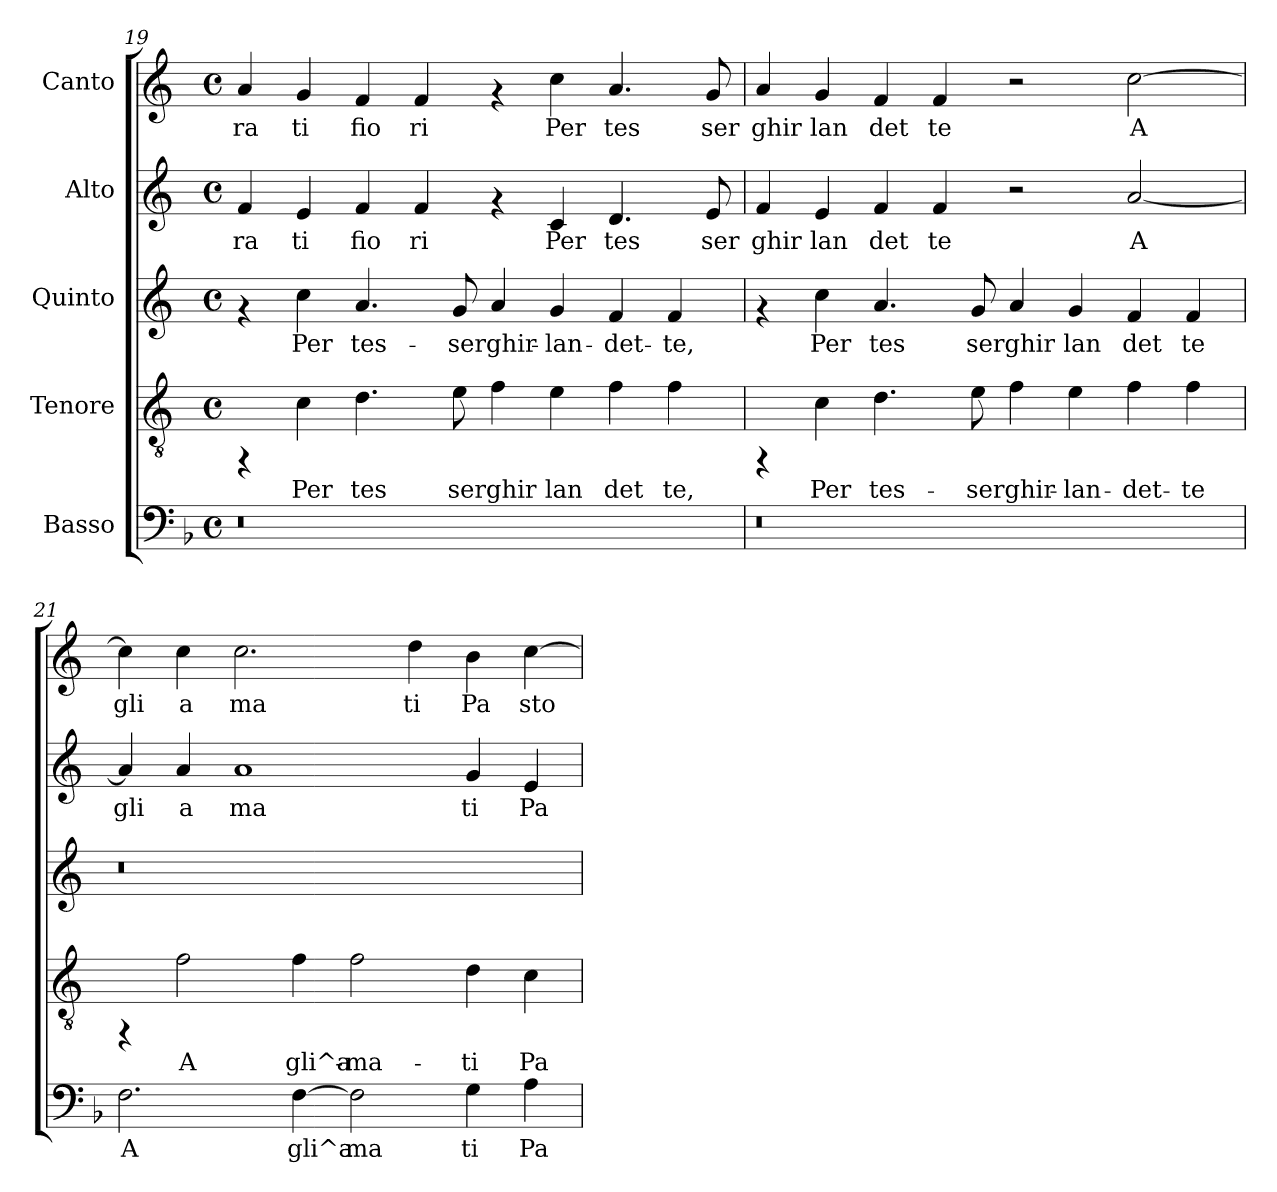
**kern	**text	**kern	**text	**kern	**text	**kern	**text	**kern	**text
*part5	*part5	*part4	*part4	*part3	*part3	*part2	*part2	*part1	*part1
*staff5	*staff5	*staff4	*staff4	*staff3	*staff3	*staff2	*staff2	*staff1	*staff1
*I"Basso	*	*I"Tenore	*	*I"Quinto	*	*I"Alto	*	*I"Canto	*
*clefF4	*	*clefGv2	*	*clefG2	*	*clefG2	*	*clefG2	*
*	*	*ITrd-3c-5	*	*ITrd-3c-5	*	*ITrd-3c-5	*	*ITrd-3c-5	*
*k[b-]	*	*k[b-]	*	*k[b-]	*	*k[b-]	*	*k[b-]	*
*F:	*	*F:	*	*F:	*	*F:	*	*F:	*
*M4/4	*	*M4/4	*	*M4/4	*	*M4/4	*	*M4/4	*
*met(c)	*	*met(c)	*	*met(c)	*	*met(c)	*	*met(c)	*
=19	=19	=19	=19	=19	=19	=19	=19	=19	=19
!	!	!	!	!	!	!	!LO:LY:b:cj	!	!LO:LY:b:cj
0r	.	4rFF	.	4rf	.	4b-/	ra	4dd/	ra
!	!	!	!LO:LY:b:cj	!	!LO:LY:b:cj	!	!LO:LY:b:cj	!	!LO:LY:b:cj
.	.	4f\	Per	4ff\	Per	4a/	ti	4cc/	ti
!	!	!	!LO:LY:b:cj	!	!LO:LY:b:cj	!	!LO:LY:b:cj	!	!LO:LY:b:cj
.	.	4.g\	tes	4.dd/	tes-	4b-/	fio	4b-/	fio
!	!	!	!	!	!	!	!LO:LY:b:cj	!	!LO:LY:b:cj
.	.	.	.	.	.	4b-/	ri	4b-/	ri
!	!	!	!LO:LY:b:cj	!	!LO:LY:b:cj	!	!	!	!
.	.	8a\	ser	8cc/	-ser	.	.	.	.
!	!	!	!LO:LY:b:cj	!	!LO:LY:b:cj	!	!	!	!
.	.	4b-\	ghir	4dd/	ghir-	4rf	.	4rf	.
!	!	!	!LO:LY:b:cj	!	!LO:LY:b:cj	!	!LO:LY:b:cj	!	!LO:LY:b:cj
.	.	4a\	lan	4cc/	-lan-	4f/	Per	4ff\	Per
!	!	!	!LO:LY:b:cj	!	!LO:LY:b:cj	!	!LO:LY:b:cj	!	!LO:LY:b:cj
.	.	4b-\	det	4b-/	-det-	4.g/	tes	4.dd/	tes
!	!	!	!LO:LY:b:cj	!	!LO:LY:b:cj	!	!	!	!
.	.	4b-\	te,	4b-/	-te,	.	.	.	.
!	!	!	!	!	!	!	!LO:LY:b:cj	!	!LO:LY:b:cj
.	.	.	.	.	.	8a/	ser	8cc/	ser
!!LO:PB:g=z
=20	=20	=20	=20	=20	=20	=20	=20	=20	=20
!	!	!	!	!	!	!	!LO:LY:b:cj	!	!LO:LY:b:cj
0r	.	4rFF	.	4rf	.	4b-/	ghir	4dd/	ghir
!	!	!	!LO:LY:b:cj	!	!LO:LY:b:cj	!	!LO:LY:b:cj	!	!LO:LY:b:cj
.	.	4f\	Per	4ff\	Per	4a/	lan	4cc/	lan
!	!	!	!LO:LY:b:cj	!	!LO:LY:b:cj	!	!LO:LY:b:cj	!	!LO:LY:b:cj
.	.	4.g\	tes-	4.dd/	tes	4b-/	det	4b-/	det
!	!	!	!	!	!	!	!LO:LY:b:cj	!	!LO:LY:b:cj
.	.	.	.	.	.	4b-/	te	4b-/	te
!	!	!	!LO:LY:b:cj	!	!LO:LY:b:cj	!	!	!	!
.	.	8a\	-ser	8cc/	ser	.	.	.	.
!	!	!	!LO:LY:b:cj	!	!LO:LY:b:cj	!	!	!	!
.	.	4b-\	ghir-	4dd/	ghir	2r	.	2r	.
!	!	!	!LO:LY:b:cj	!	!LO:LY:b:cj	!	!	!	!
.	.	4a\	-lan-	4cc/	lan	.	.	.	.
!	!	!	!LO:LY:b:cj	!	!LO:LY:b:cj	!	!LO:LY:b:cj	!	!LO:LY:b:cj
.	.	4b-\	-det-	4b-/	det	[<2dd/	A	[>2ff\	A
!	!	!	!LO:LY:b:cj	!	!LO:LY:b:cj	!	!	!	!
.	.	4b-\	-te	4b-/	te	.	.	.	.
=21	=21	=21	=21	=21	=21	=21	=21	=21	=21
!	!LO:LY:b:cj	!	!	!	!	!	!LO:LY:b:cj	!	!LO:LY:b:cj
2.F\	A	4rFF	.	0r	.	4dd/]	gli	4ff\]	gli
!	!	!	!LO:LY:b:cj	!	!	!	!LO:LY:b:cj	!	!LO:LY:b:cj
.	.	2b-\	A	.	.	4dd/	a	4ff\	a
!	!	!	!	!	!	!	!LO:LY:b:cj	!	!LO:LY:b:cj
.	.	.	.	.	.	1dd	ma	2.ff\	ma
!	!LO:LY:b:cj	!	!LO:LY:b:cj	!	!	!	!	!	!
[<4F\	gli^a	4b-\	gli^a-	.	.	.	.	.	.
!	!LO:LY:b:cj	!	!LO:LY:b:cj	!	!	!	!	!	!
2F\]	ma	2b-\	-ma-	.	.	.	.	.	.
!	!	!	!	!	!	!	!	!	!LO:LY:b:cj
.	.	.	.	.	.	.	.	4gg\	ti
!	!LO:LY:b:cj	!	!LO:LY:b:cj	!	!	!	!LO:LY:b:cj	!	!LO:LY:b:cj
4G\	ti	4g\	-ti	.	.	4cc/	ti	4ee\	Pa
!	!LO:LY:b:cj	!	!LO:LY:b:cj	!	!	!	!LO:LY:b:cj	!	!LO:LY:b:cj
4A\	Pa	4f\	Pa-	.	.	4a/	Pa	[>4ff\	sto
=	=	=	=	=	=	=	=	=	=
*-	*-	*-	*-	*-	*-	*-	*-	*-	*-
